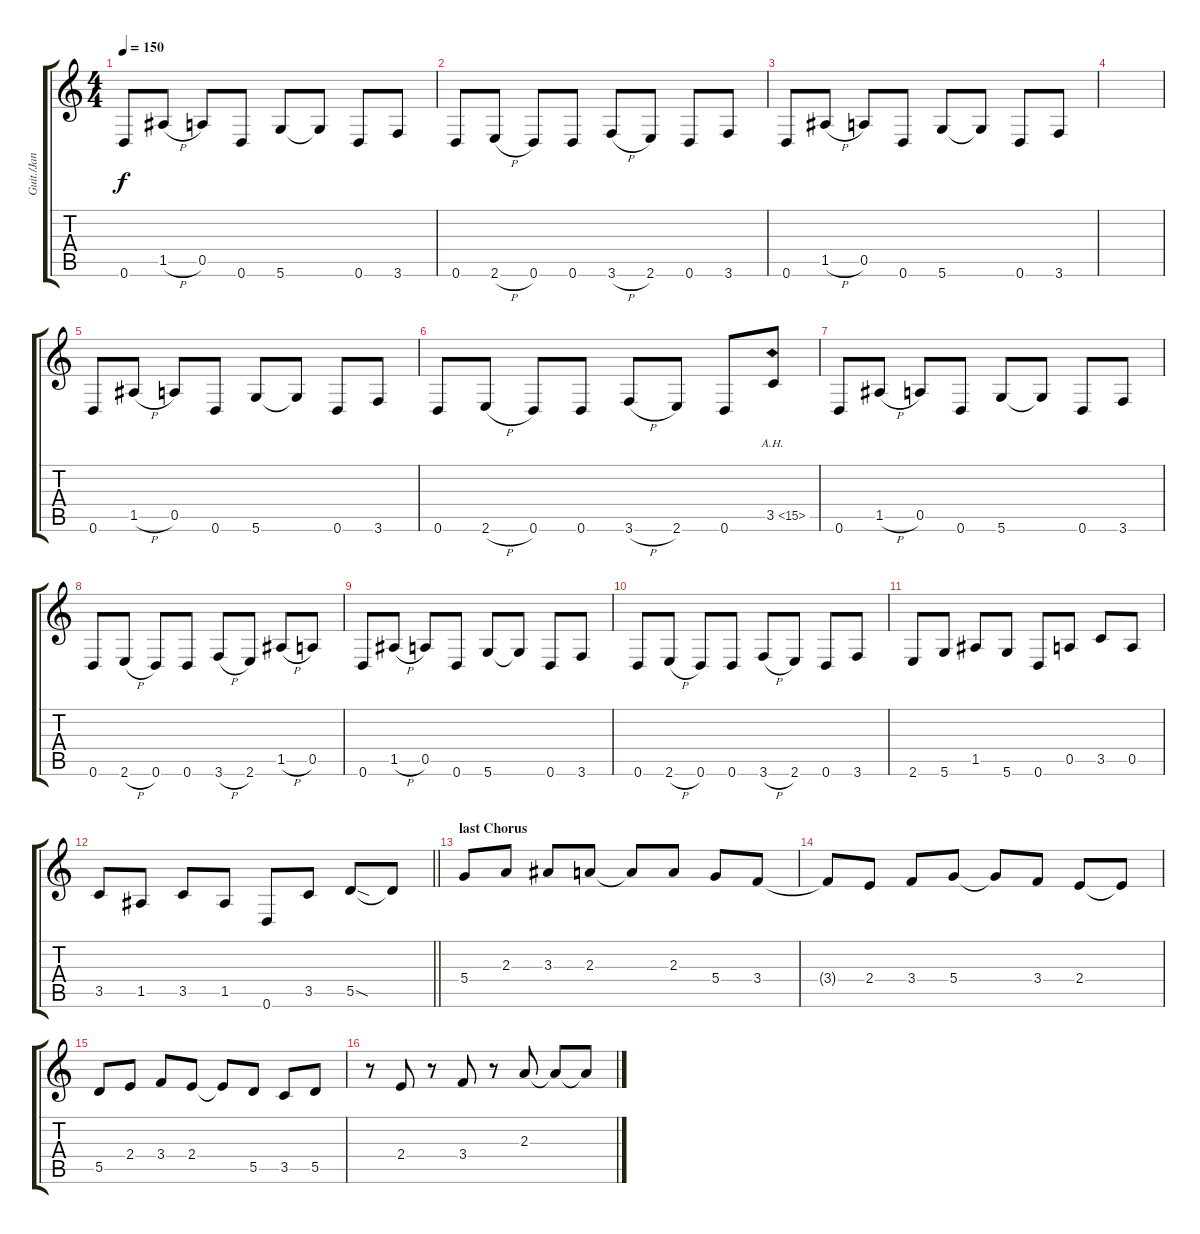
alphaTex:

\track ("Guit./Jan" "Guit./Jan") {instrument distortionguitar}
\staff {score tabs}
\tuning (E4 B3 G3 D3 A2 D2) {hide}
\ts (4 4)
\tempo 150
\clef g2
\ks c
0.6.8{dy f} 1.5{h}.8 0.5.8 0.6.8 5.6.8 5.6{t}.8 0.6.8 3.6.8 |
0.6.8 2.6{h}.8 0.6.8 0.6.8 3.6{h}.8 2.6.8 0.6.8 3.6.8 |
0.6.8 1.5{h}.8 0.5.8 0.6.8 5.6.8 5.6{t}.8 0.6.8 3.6.8 |
|
0.6.8 1.5{h}.8 0.5.8 0.6.8 5.6.8 5.6{t}.8 0.6.8 3.6.8 |
0.6.8 2.6{h}.8 0.6.8 0.6.8 3.6{h}.8 2.6.8 0.6.8 3.5{ah 12}.8 |
0.6.8 1.5{h}.8 0.5.8 0.6.8 5.6.8 5.6{t}.8 0.6.8 3.6.8 |
0.6.8 2.6{h}.8 0.6.8 0.6.8 3.6{h}.8 2.6.8 1.5{h}.8 0.5.8 |
0.6.8 1.5{h}.8 0.5.8 0.6.8 5.6.8 5.6{t}.8 0.6.8 3.6.8 |
0.6.8 2.6{h}.8 0.6.8 0.6.8 3.6{h}.8 2.6.8 0.6.8 3.6.8 |
2.6.8 5.6.8 1.5.8 5.6.8 0.6.8 0.5.8 3.5.8 0.5.8 |
\barLineRight lightlight
3.5.8 1.5.8 3.5.8 1.5.8 0.6.8 3.5.8 5.5{sod}.8 5.5{t}.8 |
\section ("" "last Chorus")
5.4.8 2.3.8 3.3.8 2.3.8 2.3{t}.8 2.3.8 5.4.8 3.4.8 |
3.4{t}.8 2.4.8 3.4.8 5.4.8 5.4{t}.8 3.4.8 2.4.8 2.4{t}.8 |
5.5.8 2.4.8 3.4.8 2.4.8 2.4{t}.8 5.5.8 3.5.8 5.5.8 |
r.8 2.4.8 r.8 3.4.8 r.8 2.3.8 2.3{t}.8 2.3{t}.8
